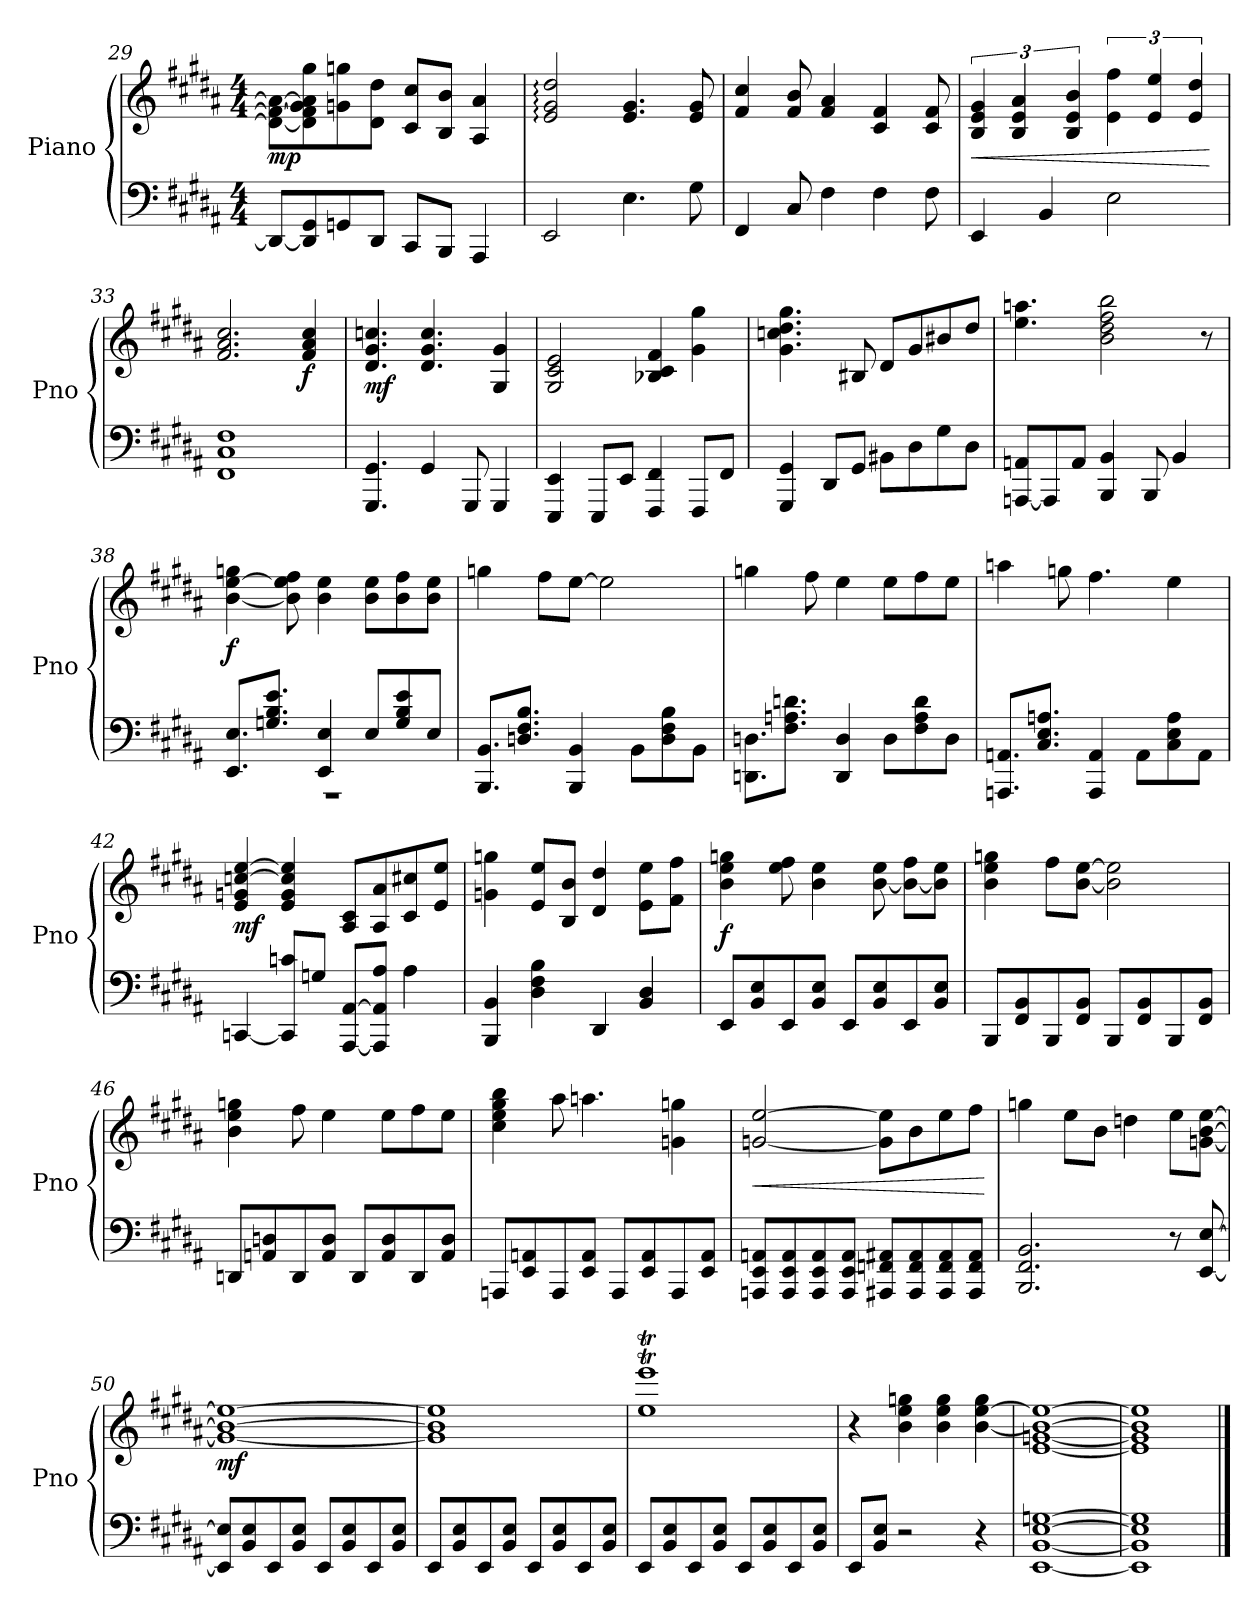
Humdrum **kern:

**kern	**kern	**dynam
*part1	*part1	*part1
*staff2	*staff1	*staff1/2
*I"Piano	*	*
*I'Pno	*	*
*clefF4	*clefG2	*
*k[f#c#g#d#a#]	*k[f#c#g#d#a#]	*
*M4/4	*M4/4	*
=29	=29	=29
!	!	!LO:DY:b
8DD#/L_	8d#\_ 8f#\_ 8a#\_L	mp
8DD#/] 8GG#/	8d#\] 8f#\] 8g#\ 8a#\] 8gg#\	.
8GGn/	8gn\ 8ggn\	.
8DD#/J	8d#\ 8dd#\J	.
8CC#/L	8c#/ 8cc#/L	.
8BBB/J	8B/ 8b/J	.
4AAA#/	4A#/ 4a#/	.
!!LO:LB:g=z
=30	=30	=30
2EE/	2e/: 2g#/: 2dd#/:	.
4.E\	4.e/ 4.g#/	.
8G#\	8e/ 8g#/	.
=31	=31	=31
4FF#/	4f#/ 4cc#/	.
8C#/	8f#/ 8b/	.
4F#\	4f#/ 4a#/	.
4F#\	4c#/ 4f#/	.
8F#\	8c#/ 8f#/	.
=32	=32	=32
!	!	!LO:HP:b
4EE/	6B/ 6e/ 6g#/	<
.	6B/ 6e/ 6a#/	.
4BB/	.	.
.	6B/ 6e/ 6b/	.
2E\	6e\ 6ff#\	.
.	6e/ 6ee/	.
.	6e/ 6dd#/	.
.	.	[
=33	=33	=33
1FF# 1C# 1F#	2.f#/ 2.a#/ 2.cc#/	.
!	!	!LO:DY:b
.	4f#/ 4a#/ 4cc#/	f
=34	=34	=34
!	!	!LO:DY:b
4.GGG#/ 4.GG#/	4.d#/ 4.g#/ 4.ccn/	mf
4GG#/	4.d#/ 4.g#/ 4.cc/	.
8GGG#/	.	.
4GGG#/	4G#/ 4g#/	.
=35	=35	=35
4EEE/ 4EE/	2G#/ 2c#/ 2e/	.
8EEE/L	.	.
8EE/J	.	.
4FFF#/ 4FF#/	4B-X/ 4c#/ 4f#/	.
8FFF#/L	4g#\ 4gg#\	.
8FF#/J	.	.
=36	=36	=36
4GGG#/ 4GG#/	4.g#\ 4.ccn\ 4.dd#\ 4.gg#\	.
8DD#/L	.	.
8GG#/J	8B#X/	.
8BB#X\L	8d#/L	.
8D#\	8g#/	.
8G#\	8b#X/	.
8D#\J	8dd#/J	.
=37	=37	=37
[8AAAn/ 8AAn/L	4.ee\ 4.aan\	.
8AAA/]	.	.
8AA/J	.	.
4BBB/ 4BB/	2b\ 2dd#\ 2ff#\ 2bb\	.
8BBB/	.	.
4BB/	.	.
.	8r	.
!!LO:LB:g=z
=38	=38	=38
*^	*	*
!	!	!	!LO:DY:b
8.EE/ 8.E/L	1r	[4b\ [4ee\ 4ggn\	f
8.Gn/ 8.B/ 8.e/J	.	.	.
.	.	8b\] 8ee\] 8ff#\	.
4EE/ 4E/	.	4b\ 4ee\	.
8E/L	.	8b\ 8ee\L	.
8G/ 8B/ 8e/	.	8b\ 8ff#\	.
8E/J	.	8b\ 8ee\J	.
*v	*v	*	*
=39	=39	=39
8.BBB/ 8.BB/L	4ggn\	.
8.Dn/ 8.F#/ 8.B/J	.	.
.	8ff#\L	.
4BBB/ 4BB/	[8ee\J	.
.	2ee\]	.
8BB\L	.	.
8D\ 8F#\ 8B\	.	.
8BB\J	.	.
=40	=40	=40
8.DDn\ 8.Dn\L	4ggn\	.
8.F#\ 8.An\ 8.dn\J	.	.
.	8ff#\	.
4DD/ 4D/	4ee\	.
8D\L	8ee\L	.
8F#\ 8A\ 8d\	8ff#\	.
8D\J	8ee\J	.
=41	=41	=41
8.AAAn/ 8.AAn/L	4aan\	.
8.C#/ 8.E/ 8.An/J	.	.
.	8ggn\	.
4AAA/ 4AA/	4.ff#\	.
8AA\L	.	.
8C#\ 8E\ 8A\	4ee\	.
8AA\J	.	.
=42	=42	=42
!	!	!LO:DY:b
[4CCn/	4e/ 4gn/ [4ccn/ [4ee/	mf
8CC/] 8cn/L	4e/ 4g/ 4cc/] 4ee/]	.
8Gn/J	.	.
[8AAA#/ [8AA#/L	8A#/ 8c#/L	.
8AAA#/] 8AA#/] 8A#/J	8A#/ 8a#/	.
4A#\	8c#/ 8cc#X/	.
.	8e/ 8ee/J	.
=43	=43	=43
4BBB/ 4BB/	4gn\ 4ggn\	.
4D#\ 4F#\ 4B\	8e/ 8ee/L	.
.	8B/ 8b/J	.
4DD#/	4d#/ 4dd#/	.
4BB/ 4D#/	8e\ 8ee\L	.
.	8f#\ 8ff#\J	.
!!LO:LB:g=z
=44	=44	=44
!	!	!LO:DY:b
8EE/L	4b\ 4ee\ 4ggn\	f
8BB/ 8E/	.	.
8EE/	8ee\ 8ff#\	.
8BB/ 8E/J	4b\ 4ee\	.
8EE/L	.	.
8BB/ 8E/	[8b\ 8ee\	.
8EE/	8b\_ 8ff#\L	.
8BB/ 8E/J	8b\] 8ee\J	.
=45	=45	=45
8BBB/L	4b\ 4ee\ 4ggn\	.
8FF#/ 8BB/	.	.
8BBB/	8ff#\L	.
8FF#/ 8BB/J	[8b\ [8ee\J	.
8BBB/L	2b\] 2ee\]	.
8FF#/ 8BB/	.	.
8BBB/	.	.
8FF#/ 8BB/J	.	.
=46	=46	=46
8DDn/L	4b\ 4ee\ 4ggn\	.
8AAn/ 8Dn/	.	.
8DD/	8ff#\	.
8AA/ 8D/J	4ee\	.
8DD/L	.	.
8AA/ 8D/	8ee\L	.
8DD/	8ff#\	.
8AA/ 8D/J	8ee\J	.
=47	=47	=47
8AAAn/L	4cc#\ 4ee\ 4gg#\ 4bb\	.
8EE/ 8AAn/	.	.
8AAA/	8aa#\	.
8EE/ 8AA/J	4.aan\	.
8AAA/L	.	.
8EE/ 8AA/	.	.
8AAA/	4gn\ 4ggn\	.
8EE/ 8AA/J	.	.
!!LO:LB:g=z
=48	=48	=48
!	!	!LO:HP:b
8AAAn/ 8EE/ 8AAn/L	[2gn/ [2ee/	<
8AAA/ 8EE/ 8AA/	.	.
8AAA/ 8EE/ 8AA/	.	.
8AAA/ 8EE/ 8AA/J	.	.
8AAA#X/ 8FFn/ 8AA#X/L	8g\] 8ee\]L	.
8AAA#/ 8FF/ 8AA#/	8b\	.
8AAA#/ 8FF/ 8AA#/	8ee\	.
8AAA#/ 8FF/ 8AA#/J	8ff#\J	.
.	.	[
=49	=49	=49
2.BBB/ 2.FF#/ 2.BB/	4ggn\	.
.	8ee\L	.
.	8b\J	.
.	4ddn\	.
8r	8ee\L	.
[8EE/ [8E/	[8gn\ [8b\ [8ee\J	.
=50	=50	=50
!	!	!LO:DY:b
8EE/] 8E/]L	1g_ 1b_ 1ee_	mf
8BB/ 8E/	.	.
8EE/	.	.
8BB/ 8E/J	.	.
8EE/L	.	.
8BB/ 8E/	.	.
8EE/	.	.
8BB/ 8E/J	.	.
=51	=51	=51
8EE/L	1g] 1b] 1ee]	.
8BB/ 8E/	.	.
8EE/	.	.
8BB/ 8E/J	.	.
8EE/L	.	.
8BB/ 8E/	.	.
8EE/	.	.
8BB/ 8E/J	.	.
=52	=52	=52
8EE/L	1eeT 1eeeT	.
8BB/ 8E/	.	.
8EE/	.	.
8BB/ 8E/J	.	.
8EE/L	.	.
8BB/ 8E/	.	.
8EE/	.	.
8BB/ 8E/J	.	.
=53	=53	=53
8EE/L	4r	.
8BB/ 8E/J	.	.
2r	4b\ 4ee\ 4ggn\	.
.	4b\ 4ee\ 4gg\	.
4r	[4b\ [4ee\ 4gg\	.
=54	=54	=54
[1EE [1BB [1E [1Gn	[1e [1gn 1b_ 1ee_	.
=55	=55	=55
1EE] 1BB] 1E] 1G]	1e] 1g] 1b] 1ee]	.
==	==	==
*-	*-	*-
